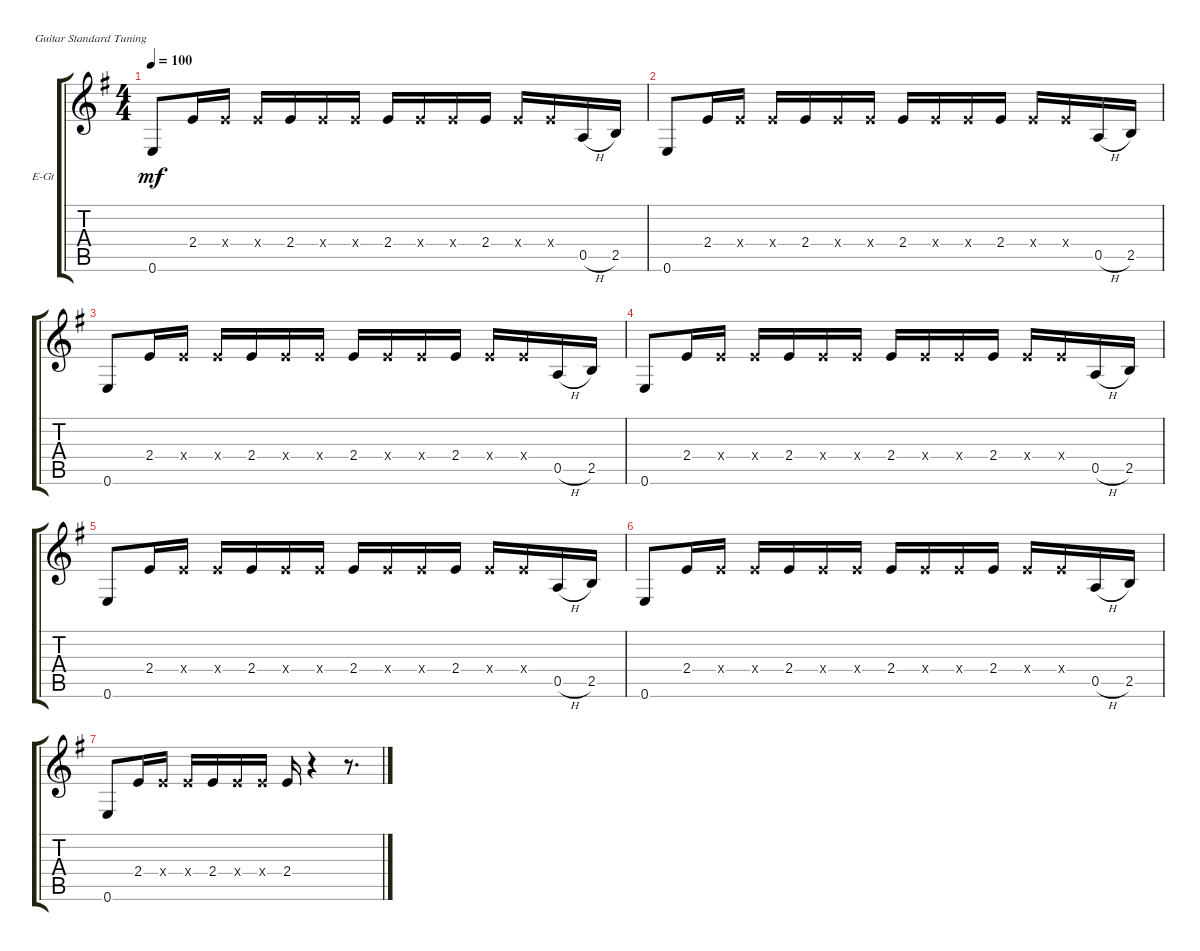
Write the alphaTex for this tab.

\bracketExtendMode groupsimilarinstruments
\firstSystemTrackNameOrientation horizontal
\otherSystemsTrackNameOrientation horizontal
\track ("EGitar left" "E-Gt") {instrument electricguitarjazz}
\staff {score tabs}
\tuning (E4 B3 G3 D3 A2 E2)
\ts (4 4)
\tempo 100
\clef g2
\ks eminor
0.6.8{dy mf} 2.4.16 2.4{x}.16 2.4{x}.16 2.4.16 2.4{x}.16 2.4{x}.16 2.4.16 2.4{x}.16 2.4{x}.16 2.4.16 2.4{x}.16 2.4{x}.16 0.5{h}.16 2.5.16 |
0.6.8 2.4.16 2.4{x}.16 2.4{x}.16 2.4.16 2.4{x}.16 2.4{x}.16 2.4.16 2.4{x}.16 2.4{x}.16 2.4.16 2.4{x}.16 2.4{x}.16 0.5{h}.16 2.5.16 |
0.6.8 2.4.16 2.4{x}.16 2.4{x}.16 2.4.16 2.4{x}.16 2.4{x}.16 2.4.16 2.4{x}.16 2.4{x}.16 2.4.16 2.4{x}.16 2.4{x}.16 0.5{h}.16 2.5.16 |
0.6.8 2.4.16 2.4{x}.16 2.4{x}.16 2.4.16 2.4{x}.16 2.4{x}.16 2.4.16 2.4{x}.16 2.4{x}.16 2.4.16 2.4{x}.16 2.4{x}.16 0.5{h}.16 2.5.16 |
0.6.8 2.4.16 2.4{x}.16 2.4{x}.16 2.4.16 2.4{x}.16 2.4{x}.16 2.4.16 2.4{x}.16 2.4{x}.16 2.4.16 2.4{x}.16 2.4{x}.16 0.5{h}.16 2.5.16 |
0.6.8 2.4.16 2.4{x}.16 2.4{x}.16 2.4.16 2.4{x}.16 2.4{x}.16 2.4.16 2.4{x}.16 2.4{x}.16 2.4.16 2.4{x}.16 2.4{x}.16 0.5{h}.16 2.5.16 |
0.6.8 2.4.16 2.4{x}.16 2.4{x}.16 2.4.16 2.4{x}.16 2.4{x}.16 2.4.16 r.4 r.8{d}
